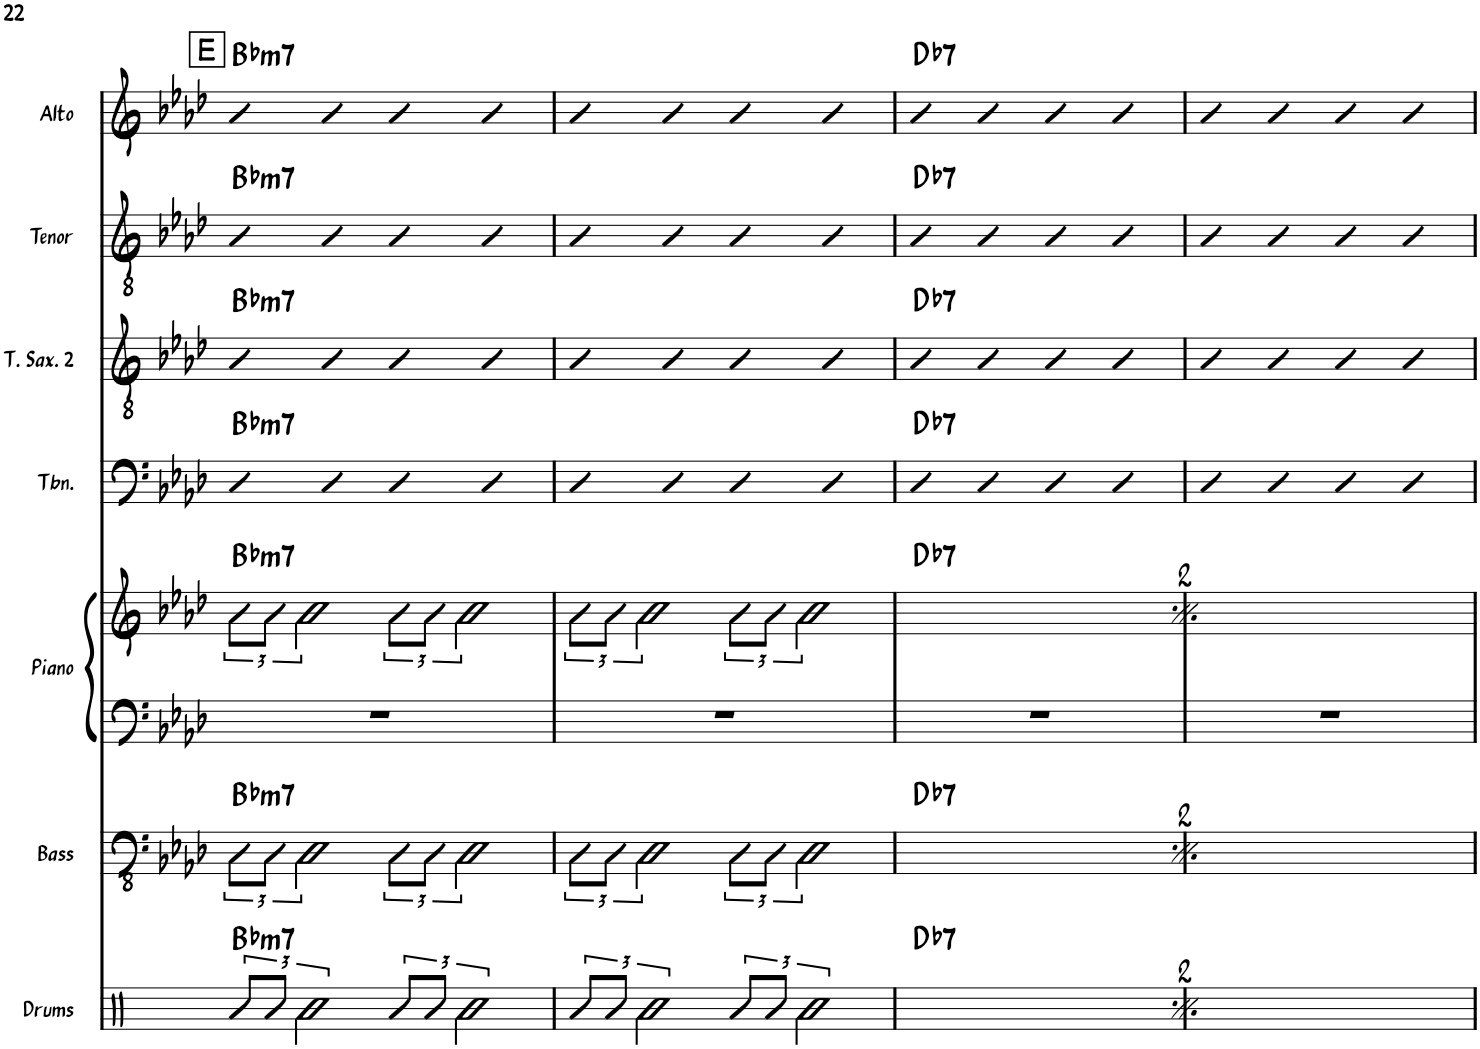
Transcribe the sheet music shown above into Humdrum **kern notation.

**kern	**harte	**kern	**harte	**kern	**kern	**harte	**kern	**harte	**kern	**harte	**kern	**harte	**kern	**harte
*part7	*part7	*part6	*part6	*part5	*part5	*part5	*part4	*part4	*part3	*part3	*part2	*part2	*part1	*part1
*staff8	*	*staff7	*	*staff6	*staff5	*	*staff4	*	*staff3	*	*staff2	*	*staff1	*
*I"Drums	*	*I"Bass	*	*I"Piano	*	*	*I"Trombone	*	*I"Tenor Saxophone 2	*	*I"Tenor Sax	*	*I"Alto Sax	*
*I'Drums	*	*I'Bass	*	*I'Piano	*	*	*I'Tbn.	*	*I'T. Sax. 2	*	*I'Tenor	*	*I'Alto	*
!!LO:PB:g=z
*clefX	*	*clefFv4	*	*clefF4	*clefG2	*	*clefF4	*	*clefGv2	*	*clefGv2	*	*clefG2	*
*	*	*	*	*	*	*	*	*	*Trd8c14	*	*Trd8c14	*	*Trd5c9	*
*k[]	*	*k[b-e-a-d-]	*	*k[b-e-a-d-]	*k[b-e-a-d-]	*	*k[b-e-a-d-]	*	*k[b-e-a-d-]	*	*k[b-e-a-d-]	*	*k[b-e-a-d-]	*
*M4/4	*	*M4/4	*	*M4/4	*M4/4	*	*M4/4	*	*M4/4	*	*M4/4	*	*M4/4	*
!!LO:REH:place=s1:a:B:rj:fs=14:t=E
=81	=81	=81	=81	=81	=81	=81	=81	=81	=81	=81	=81	=81	=81	=81
!	!LO:H:kt=m7	!	!LO:H:kt=m7	!	!	!LO:H:kt=m7	!	!LO:H:kt=m7	!	!LO:H:kt=m7	!	!LO:H:kt=m7	!	!LO:H:kt=m7
12R/L	Bb:min7	12C\L	Bb:min7	1r	12a-\L	Bb:min7	4D-	Bb:min7	4B-	Bb:min7	4B-	Bb:min7	4b-	Bb:min7
12R/J	.	12C\J	.	.	12a-\J	.	.	.	.	.	.	.	.	.
3R\	.	3C\	.	.	3a-\	.	.	.	.	.	.	.	.	.
.	.	.	.	.	.	.	4D-	.	4B-	.	4B-	.	4b-	.
12R/L	.	12C\L	.	.	12a-\L	.	4D-	.	4B-	.	4B-	.	4b-	.
12R/J	.	12C\J	.	.	12a-\J	.	.	.	.	.	.	.	.	.
3R\	.	3C\	.	.	3a-\	.	.	.	.	.	.	.	.	.
.	.	.	.	.	.	.	4D-	.	4B-	.	4B-	.	4b-	.
=82	=82	=82	=82	=82	=82	=82	=82	=82	=82	=82	=82	=82	=82	=82
12R/L	.	12C\L	.	1r	12a-\L	.	4D-	.	4B-	.	4B-	.	4b-	.
12R/J	.	12C\J	.	.	12a-\J	.	.	.	.	.	.	.	.	.
3R\	.	3C\	.	.	3a-\	.	.	.	.	.	.	.	.	.
.	.	.	.	.	.	.	4D-	.	4B-	.	4B-	.	4b-	.
12R/L	.	12C\L	.	.	12a-\L	.	4D-	.	4B-	.	4B-	.	4b-	.
12R/J	.	12C\J	.	.	12a-\J	.	.	.	.	.	.	.	.	.
3R\	.	3C\	.	.	3a-\	.	.	.	.	.	.	.	.	.
.	.	.	.	.	.	.	4D-	.	4B-	.	4B-	.	4b-	.
=83	=83	=83	=83	=83	=83	=83	=83	=83	=83	=83	=83	=83	=83	=83
!	!LO:H:kt=m7	!	!LO:H:kt=m7	!	!	!LO:H:kt=m7	!	!LO:H:kt=7	!	!LO:H:kt=7	!	!LO:H:kt=7	!	!LO:H:kt=7
12R/L	Bb:min7	12C\L	Bb:min7	1r	12a-\L	Bb:min7	4D-	Db:7	4B-	Db:7	4B-	Db:7	4b-	Db:7
12R/J	.	12C\J	.	.	12a-\J	.	.	.	.	.	.	.	.	.
3R\	.	3C\	.	.	3a-\	.	.	.	.	.	.	.	.	.
.	.	.	.	.	.	.	4D-	.	4B-	.	4B-	.	4b-	.
12R/L	.	12C\L	.	.	12a-\L	.	4D-	.	4B-	.	4B-	.	4b-	.
12R/J	.	12C\J	.	.	12a-\J	.	.	.	.	.	.	.	.	.
3R\	.	3C\	.	.	3a-\	.	.	.	.	.	.	.	.	.
.	.	.	.	.	.	.	4D-	.	4B-	.	4B-	.	4b-	.
=84	=84	=84	=84	=84	=84	=84	=84	=84	=84	=84	=84	=84	=84	=84
12R/L	.	12C\L	.	1r	12a-\L	.	4D-	.	4B-	.	4B-	.	4b-	.
12R/J	.	12C\J	.	.	12a-\J	.	.	.	.	.	.	.	.	.
3R\	.	3C\	.	.	3a-\	.	.	.	.	.	.	.	.	.
.	.	.	.	.	.	.	4D-	.	4B-	.	4B-	.	4b-	.
12R/L	.	12C\L	.	.	12a-\L	.	4D-	.	4B-	.	4B-	.	4b-	.
12R/J	.	12C\J	.	.	12a-\J	.	.	.	.	.	.	.	.	.
3R\	.	3C\	.	.	3a-\	.	.	.	.	.	.	.	.	.
.	.	.	.	.	.	.	4D-	.	4B-	.	4B-	.	4b-	.
=	=	=	=	=	=	=	=	=	=	=	=	=	=	=
*-	*-	*-	*-	*-	*-	*-	*-	*-	*-	*-	*-	*-	*-	*-
